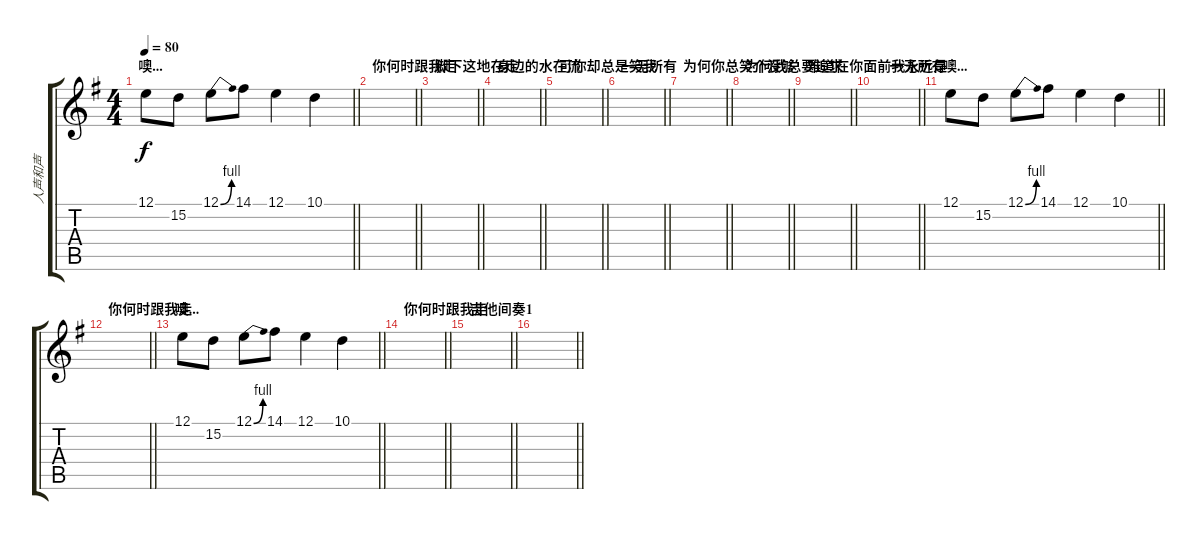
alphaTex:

\track ("人声和声" "人声和声") {instrument synthvoice}
\staff {score tabs}
\tuning (E4 B3 G3 D3 A2 E2) {hide}
\ts (4 4)
\section ("" "噢...")
\tempo 80
\clef g2
\barLineRight lightlight
\ks g
12.1.8{dy f} 15.2.8 12.1{be (bend 0 0 60 4)}.8 14.1.8 12.1.4 10.1.4 |
\section ("" "你何时跟我走")
\barLineRight lightlight
|
\section ("" "脚下这地在走")
\barLineRight lightlight
|
\section ("" "身边的水在流")
\barLineRight lightlight
|
\section ("" "可你却总是笑我")
\barLineRight lightlight
|
\section ("" "一无所有")
\barLineRight lightlight
|
\section ("" "为何你总笑个没够")
\barLineRight lightlight
|
\section ("" "为何我总要追求")
\barLineRight lightlight
|
\section ("" "难道在你面前我永远是")
\barLineRight lightlight
|
\section ("" "    一无所有")
\barLineRight lightlight
|
\section ("" "噢...")
\barLineRight lightlight
12.1.8 15.2.8 12.1{be (bend 0 0 60 4)}.8 14.1.8 12.1.4 10.1.4 |
\section ("" "你何时跟我走")
\barLineRight lightlight
|
\section ("" "噢...")
\barLineRight lightlight
12.1.8 15.2.8 12.1{be (bend 0 0 60 4)}.8 14.1.8 12.1.4 10.1.4 |
\section ("" "你何时跟我走")
\barLineRight lightlight
|
\section ("" "吉他间奏1")
\barLineRight lightlight
|
\barLineRight lightlight
